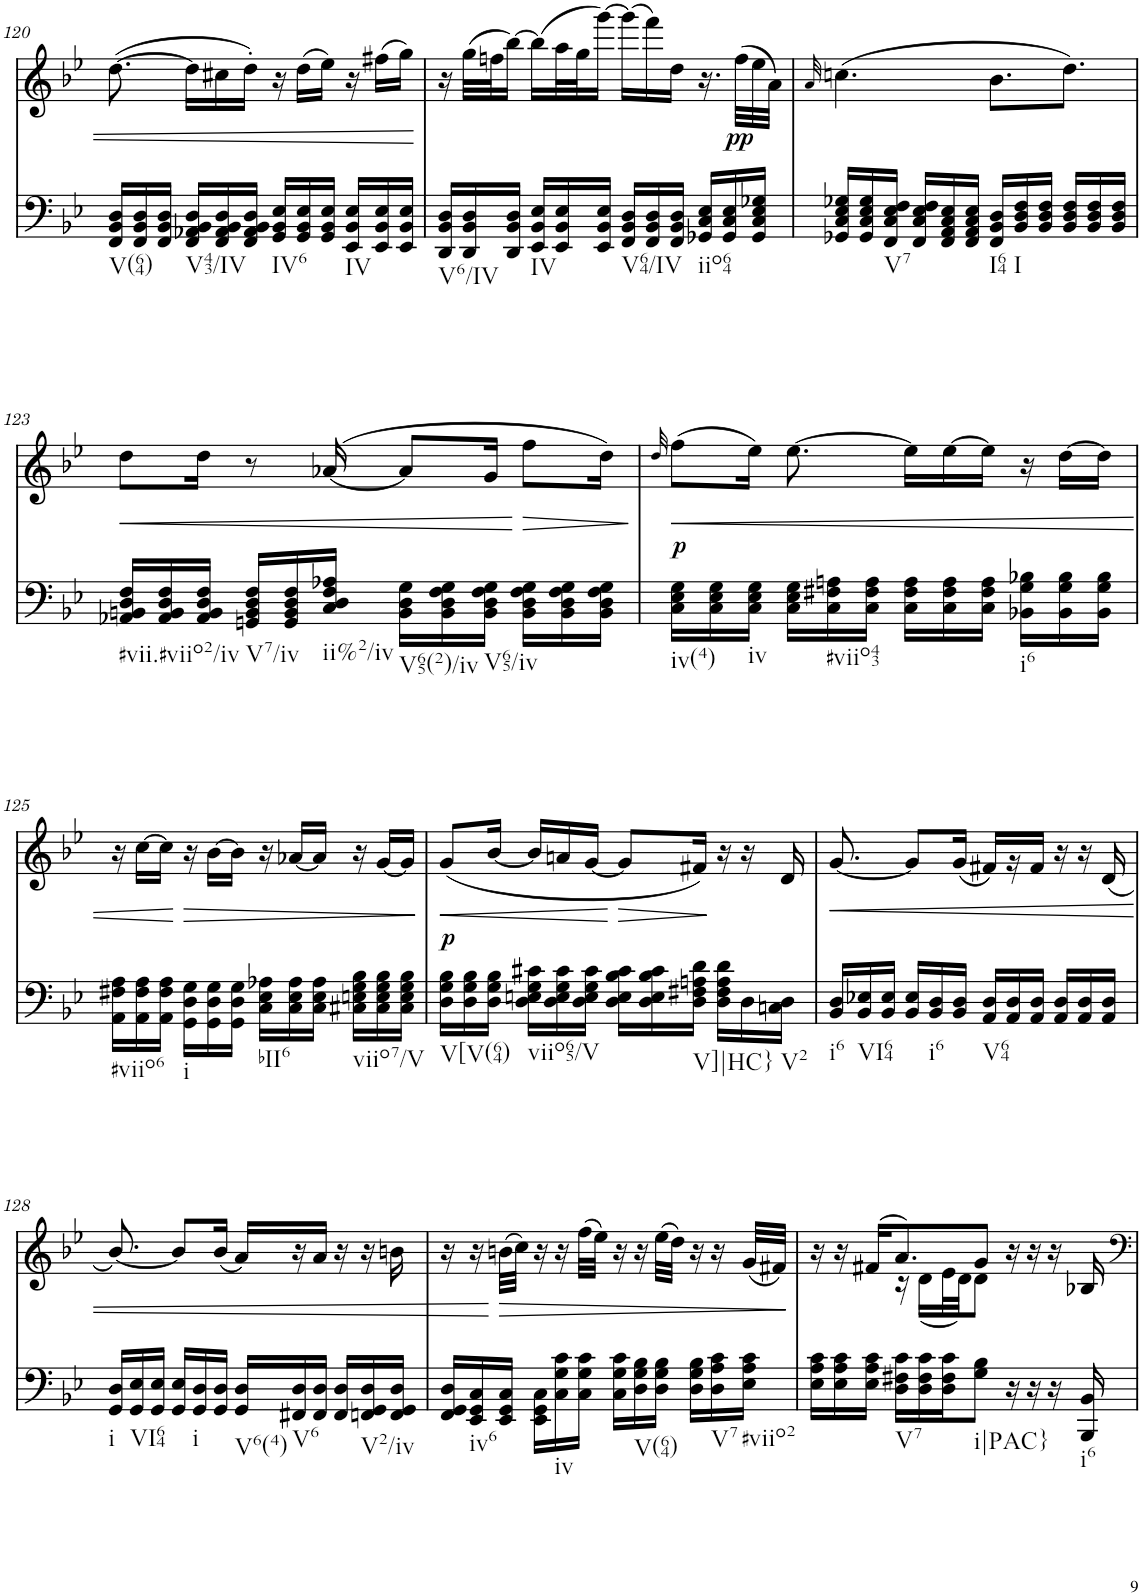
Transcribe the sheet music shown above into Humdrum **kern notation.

**kern	**kern	**text	**dynam
*part2	*part1	*part1	*part1
*staff2	*staff1	*staff1	*staff1
*I"Piano	*I"Piano	*	*
*I'Pno	*I'Pno	*	*
!!LO:PB:g=z
*clefF4	*clefG2	*	*
*k[b-e-]	*k[b-e-]	*	*
*M12/16	*M12/16	*	*
=120	=120	=120	=120
!LO:TX:b:t=V(64)	!	!	!
16FF/ 16BB-/ 16D/LL	([8.dd\	.	.
16FF/ 16BB-/ 16D/	.	.	.
16FF/ 16BB-/ 16D/JJ	.	.	.
!LO:TX:b:t=V43/IV	!	!	!
16FF/ 16AA-X/ 16BB-/ 16D/LL	16dd\LL]	.	.
16FF/ 16AA-/ 16BB-/ 16D/	16cc#X\	.	.
16FF/ 16AA-/ 16BB-/ 16D/JJ	16dd'\JJ)	.	.
!LO:TX:b:t=IV6	!	!	!
16GG/ 16BB-/ 16E-/LL	16r	.	.
16GG/ 16BB-/ 16E-/	(16dd\LL	.	.
16GG/ 16BB-/ 16E-/JJ	16ee-\JJ)	.	.
!LO:TX:b:t=IV	!	!	!
16EE-/ 16BB-/ 16E-/LL	16r	.	.
16EE-/ 16BB-/ 16E-/	(16ff#X\LL	.	.
16EE-/ 16BB-/ 16E-/JJ	16gg\JJ)	.	.
=121	=121	=121	=121
!LO:TX:b:t=V6/IV	!	!	!
16DD/ 16BB-/ 16D/LL	16r	.	.
16DD/ 16BB-/ 16D/	(32gg\LLL	.	.
.	32ffn\J	.	.
16DD/ 16BB-/ 16D/JJ	[16bb-\JJ)	.	.
!LO:TX:b:t=IV	!	!	!
16EE-/ 16BB-/ 16E-/LL	(16bb-\LL]	.	.
16EE-/ 16BB-/ 16E-/	32aa\L	.	.
.	32gg\J	.	.
16EE-/ 16BB-/ 16E-/JJ	[16ggg\JJ)	.	.
!LO:TX:b:t=V64/IV	!	!	!
16FF/ 16BB-/ 16D/LL	(16ggg\LL]	.	.
16FF/ 16BB-/ 16D/	16fff\)	.	.
16FF/ 16BB-/ 16D/JJ	16dd\JJ	.	.
!LO:TX:b:t=iio64	!	!	!
16GG-X/ 16C/ 16E-/LL	16.r	.	.
16GG-/ 16C/ 16E-/	.	.	.
!	!	!	!LO:DY:b
.	(32ff\LLL	.	pp
16GG-/ 16C/ 16E-/ 16G-X/JJ	32ee-\	.	.
.	32a\JJJ)	.	.
=122	=122	=122	=122
.	32qa/	.	.
16GG-X/ 16C/ 16E-/ 16G-X/LL	(4.ccn\	.	.
16GG-/ 16C/ 16E-/ 16G-/	.	.	.
!LO:TX:b:t=V7	!	!	!
16FF/ 16C/ 16E-/ 16F/JJ	.	.	.
16FF/ 16C/ 16E-/ 16F/LL	.	.	.
16FF/ 16AA/ 16C/ 16E-/	.	.	.
16FF/ 16AA/ 16C/ 16E-/JJ	.	.	.
!LO:TX:b:t=I64	!	!	!
16FF/ 16BB-/ 16D/LL	8.b-\L	.	.
!LO:TX:b:t=I	!	!	!
16BB-/ 16D/ 16F/	.	.	.
16BB-/ 16D/ 16F/JJ	.	.	.
16BB-/ 16D/ 16F/LL	8.dd\J)	.	.
16BB-/ 16D/ 16F/	.	.	.
16BB-/ 16D/ 16F/JJ	.	.	.
!!LO:LB:g=z
=123	=123	=123	=123
!LO:TX:b:t=#vii.#viio2/iv	!	!	!
!	!	!	!LO:HP:b
16AA-X/ 16BBn/ 16D/ 16F/LL	8dd\L	.	<
16AA-/ 16BB/ 16D/ 16F/	.	.	.
16AA-/ 16BB/ 16D/ 16F/JJ	16dd\Jk	.	.
!LO:TX:b:t=V7/iv	!	!	!
16GGn/ 16BB/ 16D/ 16F/LL	8r	.	.
16GG/ 16BB/ 16D/ 16F/	.	.	.
!LO:TX:b:t=ii%2/iv	!	!	!
16C/ 16D/ 16F/ 16A-X/JJ	([16a-X/	.	.
!LO:TX:b:t=V65(2)/iv	!	!	!
16BB\ 16D\ 16G\LL	8a-/L]	.	.
16BB\ 16D\ 16F\ 16G\	.	.	.
!LO:TX:b:t=V65/iv	!	!	!
16BB\ 16D\ 16F\ 16G\JJ	16g/Jk	.	.
!	!	!	!LO:HP:b
16BB\ 16D\ 16F\ 16G\LL	8ff\L	.	>
16BB\ 16D\ 16F\ 16G\	.	.	.
16BB\ 16D\ 16F\ 16G\JJ	16dd\Jk)	.	.
.	.	.	[
=124	=124	=124	=124
.	32qdd/	.	.
!LO:TX:b:t=iv(4)	!	!	!
!	!	!LO:LY:b	!
16C\ 16E-\ 16G\LL	(8ff\L	.	.
16C\ 16E-\ 16G\	.	.	.
!LO:TX:b:t=iv	!	!	!
16C\ 16E-\ 16G\JJ	16ee-\Jk)	.	.
16C\ 16E-\ 16G\LL	[8.ee-\	.	.
!LO:TX:b:t=#viio43	!	!	!
16C\ 16F#X\ 16An\	.	.	.
16C\ 16F#\ 16A\JJ	.	.	.
16C\ 16F#\ 16A\LL	16ee-\LL]	.	.
16C\ 16F#\ 16A\	[16ee-\	.	.
16C\ 16F#\ 16A\JJ	16ee-\JJ]	.	.
!LO:TX:b:t=i6	!	!	!
16BB-X\ 16G\ 16B-X\LL	16r	.	.
16BB-\ 16G\ 16B-\	[16dd\LL	.	.
16BB-\ 16G\ 16B-\JJ	16dd\JJ]	.	.
!!LO:LB:g=z
=125	=125	=125	=125
!LO:TX:b:t=#viio6	!	!	!
16AA\ 16F#X\ 16A\LL	16r	.	.
16AA\ 16F#\ 16A\	[16cc\LL	.	.
16AA\ 16F#\ 16A\JJ	16cc\JJ]	.	.
!LO:TX:b:t=i	!	!	!
!	!	!	!LO:HP:n=1:b
16GG\ 16D\ 16G\LL	16r	.	] >
16GG\ 16D\ 16G\	[16b-\LL	.	.
16GG\ 16D\ 16G\JJ	16b-\JJ]	.	.
!LO:TX:b:t=bII6	!	!	!
16C\ 16E-\ 16A-X\LL	16r	.	.
16C\ 16E-\ 16A-\	[16a-X/LL	.	.
16C\ 16E-\ 16A-\JJ	16a-/JJ]	.	.
!LO:TX:b:t=viio7/V	!	!	!
16C#X\ 16En\ 16G\ 16B-\LL	16r	.	.
16C#\ 16E\ 16G\ 16B-\	[16g/LL	.	.
16C#\ 16E\ 16G\ 16B-\JJ	16g/JJ]	.	.
=126	=126	=126	=126
!LO:TX:b:t=V[V(64)	!	!	!
!	!	!LO:LY:b	!LO:HP:b
16D\ 16G\ 16B-\LL	(8g/L	.	<
16D\ 16G\ 16B-\	.	.	.
16D\ 16G\ 16B-\JJ	[16b-/Jk	.	.
!LO:TX:b:t=viio65/V	!	!	!
16D\ 16En\ 16G\ 16c#X\LL	16b-/LL]	.	.
16D\ 16E\ 16G\ 16c#\	16an/	.	.
16D\ 16E\ 16G\ 16c#\JJ	[16g/JJ	.	.
!	!	!	!LO:HP:n=1:b
16D\ 16E\ 16B-\ 16c#\LL	8g/L]	.	] >
16D\ 16E\ 16B-\ 16c#\	.	.	.
!LO:TX:b:t=V]|HC}	!	!	!
16D\ 16F#X\ 16An\ 16d\JJ	16f#X/Jk)	.	.
16D\ 16F#\ 16A\ 16d\LL	16r	.	[
16D\	16r	.	.
!LO:TX:b:t=V2	!	!	!
16Cn\ 16D\JJ	16d/	.	.
=127	=127	=127	=127
!LO:TX:b:t=i6	!	!	!
!	!	!	!LO:HP:b
16BB-/ 16D/LL	[8.g/	.	<
!LO:TX:b:t=VI64	!	!	!
16BB-/ 16E-X/	.	.	.
16BB-/ 16E-/JJ	.	.	.
16BB-/ 16E-/LL	8g/L]	.	.
!LO:TX:b:t=i6	!	!	!
16BB-/ 16D/	.	.	.
16BB-/ 16D/JJ	(16g/Jk	.	.
!LO:TX:b:t=V64	!	!	!
16AA/ 16D/LL	16f#X/LL)	.	.
16AA/ 16D/	16r	.	.
16AA/ 16D/JJ	16f#/JJ	.	.
16AA/ 16D/LL	16r	.	.
16AA/ 16D/	16r	.	.
16AA/ 16D/JJ	(16d/	.	.
!!LO:LB:g=z
=128	=128	=128	=128
!LO:TX:b:t=i	!	!	!
16GG/ 16D/LL	[8.b-/)	.	.
!LO:TX:b:t=VI64	!	!	!
16GG/ 16E-/	.	.	.
16GG/ 16E-/JJ	.	.	.
16GG/ 16E-/LL	8b-/L]	.	.
!LO:TX:b:t=i	!	!	!
16GG/ 16D/	.	.	.
16GG/ 16D/JJ	(16b-/Jk	.	.
!LO:TX:b:t=V6(4)	!	!	!
16GG/ 16D/LL	16a/LL)	.	.
!LO:TX:b:t=V6	!	!	!
16FF#X/ 16D/	16r	.	.
16FF#/ 16D/JJ	16a/JJ	.	.
16FF#/ 16D/LL	16r	.	.
!LO:TX:b:t=V2/iv	!	!	!
16FFn/ 16GG/ 16D/	16r	.	.
16FF/ 16GG/ 16D/JJ	16bn\	.	.
=129	=129	=129	=129
16FF/ 16GG/ 16D/LL	16r	.	.
!LO:TX:b:t=iv6	!	!	!
16EE-/ 16GG/ 16C/	16r	.	.
16EE-/ 16GG/ 16C/JJ	(32bn\LLL	.	]
.	32cc\JJJ)	.	.
16EE-\ 16GG\ 16C\LL	16r	.	.
!LO:TX:b:t=iv	!	!	!
16C\ 16G\ 16c\	16r	.	.
16C\ 16G\ 16c\JJ	(32ff\LLL	.	.
.	32ee-\JJJ)	.	.
16C\ 16G\ 16c\LL	16r	.	.
!LO:TX:b:t=V(64)	!	!	!
16D\ 16G\ 16B-\	16r	.	.
16D\ 16G\ 16B-\JJ	(32ee-\LLL	.	.
.	32dd\JJJ)	.	.
16D\ 16G\ 16B-\LL	16r	.	.
!LO:TX:b:t=V7	!	!	!
16D\ 16A\ 16c\	16r	.	.
!LO:TX:b:t=#viio2	!	!	!
16E-\ 16A\ 16c\JJ	(32g/LLL	.	.
.	32f#X/JJJ)	.	.
.	.	.	[
=130	=130	=130	=130
*	*^	*	*
16E-\ 16A\ 16c\LL	16r	8.ryy	.	.
16E-\ 16A\ 16c\	16r	.	.	.
16E-\ 16A\ 16c\JJ	(16f#X/KL	.	.	.
!LO:TX:b:t=V7	!	!	!	!
16D\ 16F#X\ 16c\LL	8.a/)	16r	.	.
16D\ 16F#\ 16c\	.	(16d\LL	.	.
16D\ 16F#\ 16c\J	.	32e-\L	.	.
.	.	32d\JJ)	.	.
!LO:TX:b:t=i|PAC}	!	!	!	!
8G\ 8B-\J	8g/J	8d\J	.	.
16r	16r	4ryy	.	.
16r	16r	.	.	.
16r	16r	.	.	.
!LO:TX:b:t=i6	!	!	!	!
16BBB-/ 16BB-/	16B-X/	.	.	.
*	*v	*v	*	*
=	=	=	=
*-	*-	*-	*-
